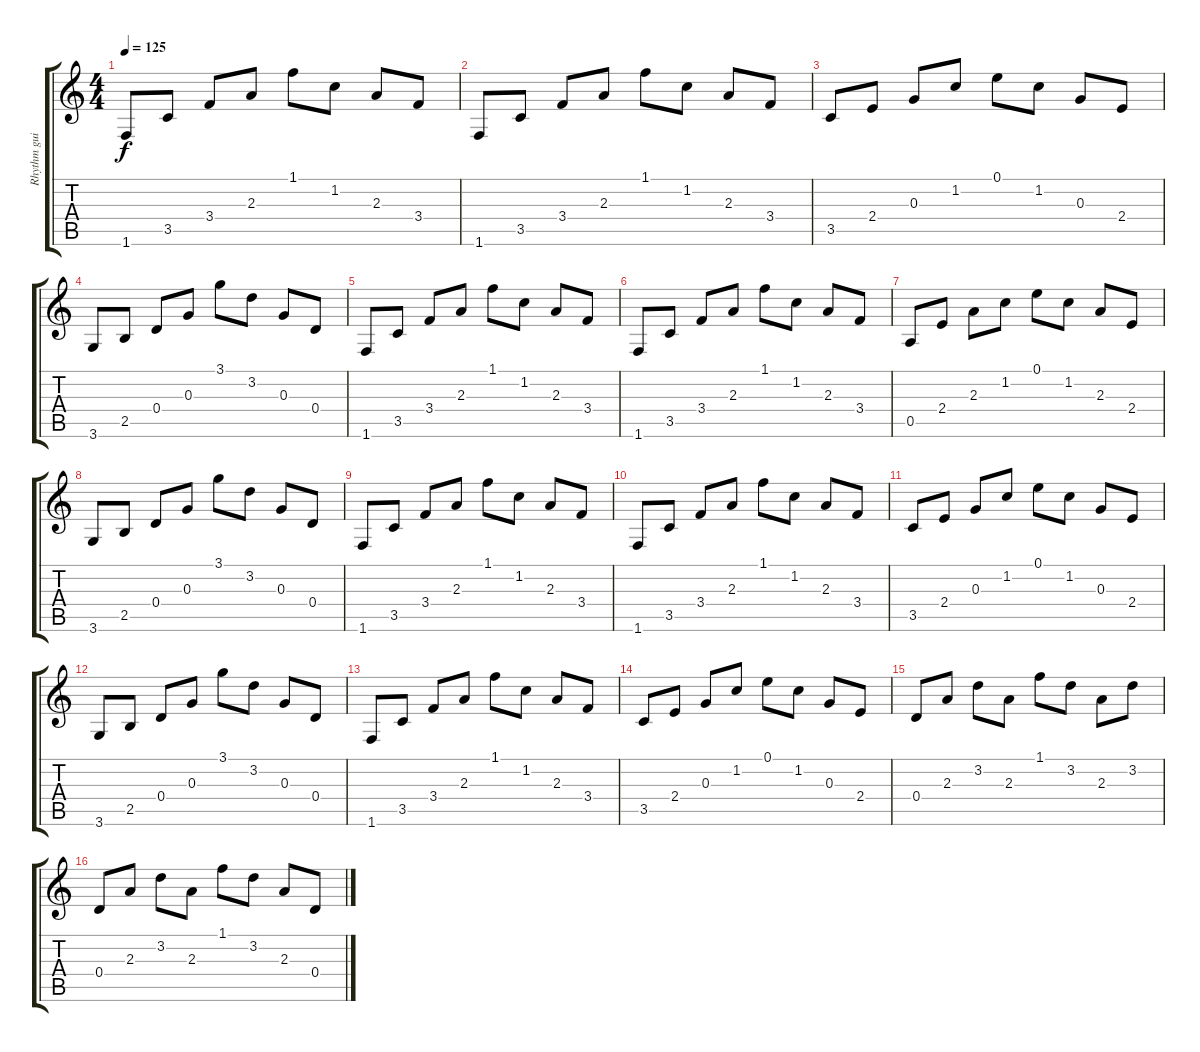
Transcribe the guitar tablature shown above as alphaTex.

\track ("Rhythm guitar (Acoustic)" "Rhythm gui") {instrument acousticguitarsteel}
\staff {score tabs}
\tuning (E4 B3 G3 D3 A2 E2) {hide}
\ts (4 4)
\tempo 125
\clef g2
\ks c
1.6.8{dy f} 3.5.8 3.4.8 2.3.8 1.1.8 1.2.8 2.3.8 3.4.8 |
1.6.8 3.5.8 3.4.8 2.3.8 1.1.8 1.2.8 2.3.8 3.4.8 |
3.5.8 2.4.8 0.3.8 1.2.8 0.1.8 1.2.8 0.3.8 2.4.8 |
3.6.8 2.5.8 0.4.8 0.3.8 3.1.8 3.2.8 0.3.8 0.4.8 |
1.6.8 3.5.8 3.4.8 2.3.8 1.1.8 1.2.8 2.3.8 3.4.8 |
1.6.8 3.5.8 3.4.8 2.3.8 1.1.8 1.2.8 2.3.8 3.4.8 |
0.5.8 2.4.8 2.3.8 1.2.8 0.1.8 1.2.8 2.3.8 2.4.8 |
3.6.8 2.5.8 0.4.8 0.3.8 3.1.8 3.2.8 0.3.8 0.4.8 |
1.6.8 3.5.8 3.4.8 2.3.8 1.1.8 1.2.8 2.3.8 3.4.8 |
1.6.8 3.5.8 3.4.8 2.3.8 1.1.8 1.2.8 2.3.8 3.4.8 |
3.5.8 2.4.8 0.3.8 1.2.8 0.1.8 1.2.8 0.3.8 2.4.8 |
3.6.8 2.5.8 0.4.8 0.3.8 3.1.8 3.2.8 0.3.8 0.4.8 |
1.6.8 3.5.8 3.4.8 2.3.8 1.1.8 1.2.8 2.3.8 3.4.8 |
3.5.8 2.4.8 0.3.8 1.2.8 0.1.8 1.2.8 0.3.8 2.4.8 |
0.4.8 2.3.8 3.2.8 2.3.8 1.1.8 3.2.8 2.3.8 3.2.8 |
0.4.8 2.3.8 3.2.8 2.3.8 1.1.8 3.2.8 2.3.8 0.4.8
